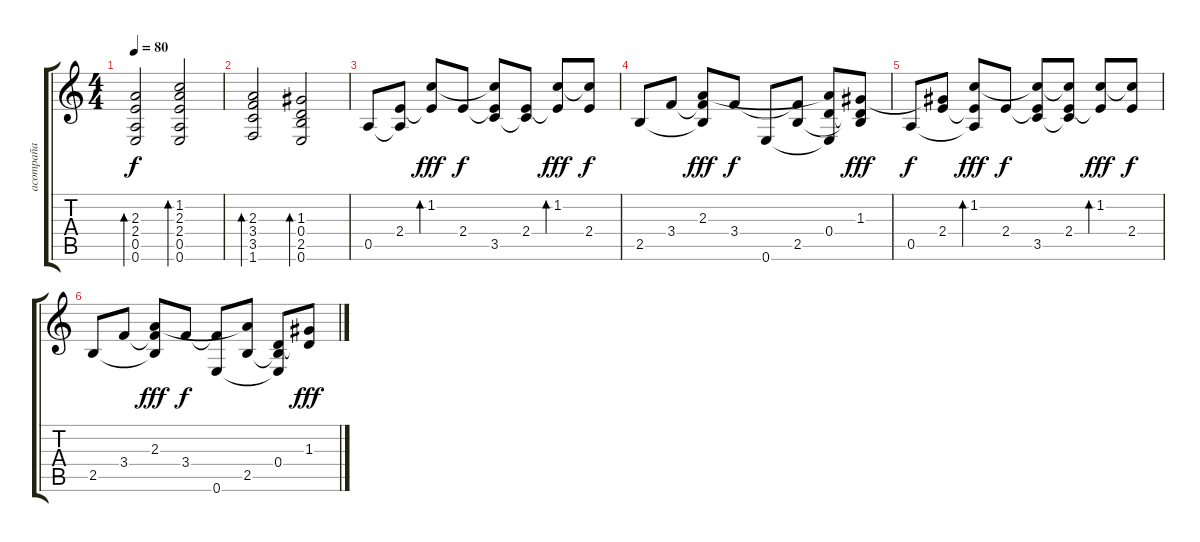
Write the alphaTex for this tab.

\track ("acompaña" "acompaña") {instrument electricguitarjazz}
\staff {score tabs}
\tuning (E4 B3 G3 D3 A2 E2) {hide}
\ts (4 4)
\tempo 80
\clef g2
\ks c
(2.3 2.4 0.5 0.6).2{bd 60 dy f} (1.2 2.3 2.4 0.5 0.6).2{bd 60} |
(2.3 3.4 3.5 1.6).2{bd 60} (1.3 0.4 2.5 0.6).2{bd 60} |
0.5.8 (2.4 0.5{t}).8 (1.2 2.4{t}).8{bd 240 dy fff} 2.4.8{dy f} (1.2{t} 2.4{t} 3.5).8 (2.4 3.5{t}).8 (1.2 2.4{t}).8{bd 240 dy fff} (1.2{t} 2.4).8{dy f} |
2.5.8 3.4.8 (2.3 3.4{t} 2.5{t}).8{dy fff} 3.4.8{dy f} 0.6.8 (3.4{t} 2.5).8 (2.3{t} 0.4 0.6{t}).8 (1.3 0.4{t} 2.5{t}).8{dy fff} |
0.5.8{dy f} (1.3{t} 2.4).8 (1.2 2.4{t} 0.5{t}).8{bd 240 dy fff} 2.4.8{dy f} (1.2{t} 2.4{t} 3.5).8 (1.2{t} 2.4 3.5{t}).8 (1.2 2.4{t}).8{bd 240 dy fff} (1.2{t} 2.4).8{dy f} |
2.5.8 3.4.8 (2.3 3.4{t} 2.5{t}).8{dy fff} 3.4.8{dy f} (3.4{t} 0.6).8 (2.3{t} 2.5).8 (0.4 2.5{t} 0.6{t}).8 (1.3 0.4{t}).8{dy fff}
